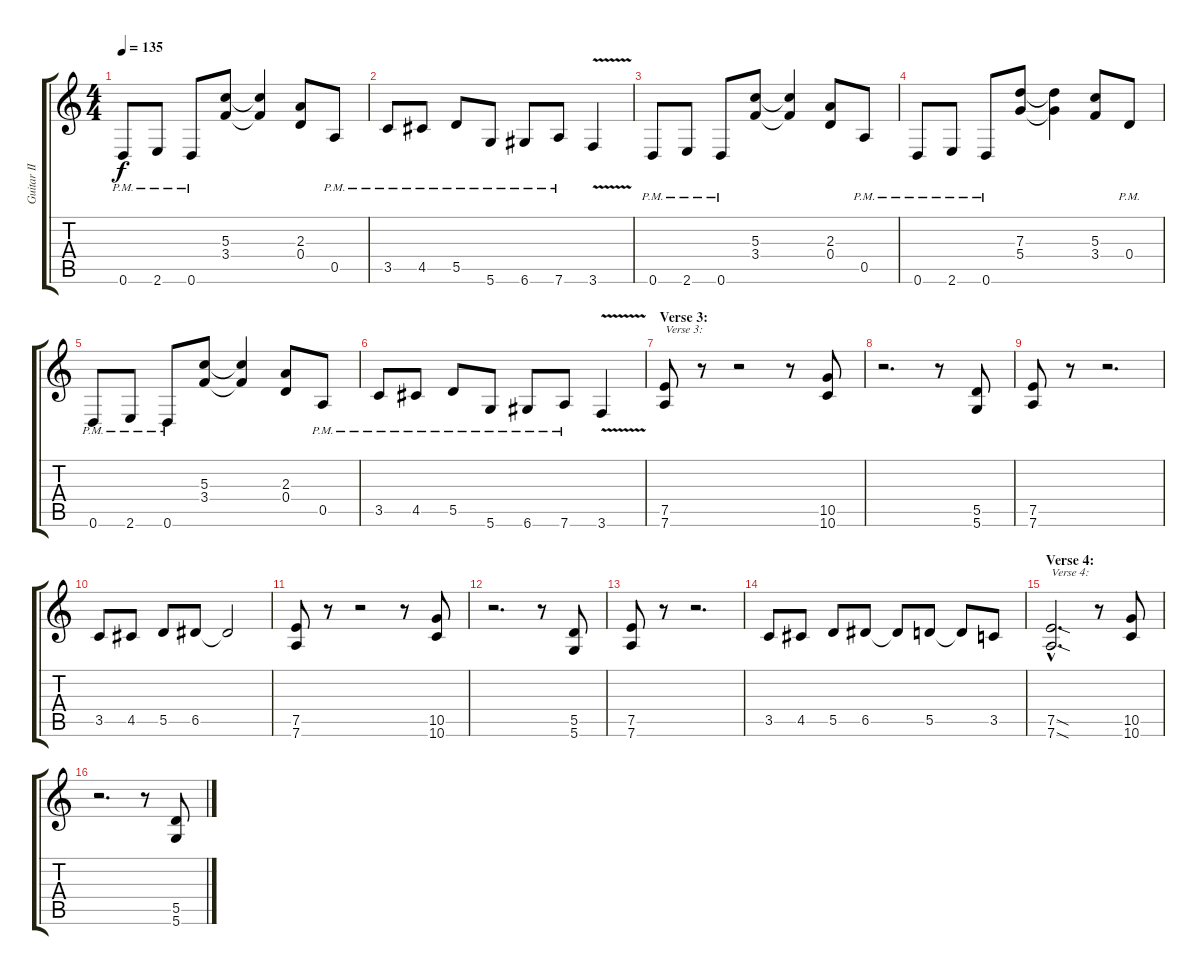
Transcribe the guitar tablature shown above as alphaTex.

\track ("Guitar II" "Guitar II") {instrument distortionguitar}
\staff {score tabs}
\tuning (E4 B3 G3 D3 A2 D2) {hide}
\ts (4 4)
\tempo 135
\clef g2
\ks c
0.6{pm}.8{dy f} 2.6{pm}.8 0.6{pm}.8 (5.3 3.4).8 (5.3{t} 3.4{t}).4 (2.3 0.4).8 0.5{pm}.8 |
3.5{pm}.8 4.5{pm}.8 5.5{pm}.8 5.6{pm}.8 6.6{pm}.8 7.6{pm}.8 3.6{v}.4 |
0.6{pm}.8 2.6{pm}.8 0.6{pm}.8 (5.3 3.4).8 (5.3{t} 3.4{t}).4 (2.3 0.4).8 0.5{pm}.8 |
0.6{pm}.8 2.6{pm}.8 0.6{pm}.8 (7.3 5.4).8 (7.3{t} 5.4{t}).4 (5.3 3.4).8 0.4{pm}.8 |
0.6{pm}.8 2.6{pm}.8 0.6{pm}.8 (5.3 3.4).8 (5.3{t} 3.4{t}).4 (2.3 0.4).8 0.5{pm}.8 |
3.5{pm}.8 4.5{pm}.8 5.5{pm}.8 5.6{pm}.8 6.6{pm}.8 7.6{pm}.8 3.6{v}.4 |
\section ("" "Verse 3:")
(7.5 7.6).8{txt "Verse 3:"} r.8 r.2 r.8 (10.5 10.6).8 |
r.2{d} r.8 (5.5 5.6).8 |
(7.5 7.6).8 r.8 r.2{d} |
3.5.8 4.5.8 5.5.8 6.5.8 6.5{t}.2 |
(7.5 7.6).8 r.8 r.2 r.8 (10.5 10.6).8 |
r.2{d} r.8 (5.5 5.6).8 |
(7.5 7.6).8 r.8 r.2{d} |
3.5.8 4.5.8 5.5.8 6.5.8 6.5{t}.8 5.5.8 5.5{t}.8 3.5.8 |
\section ("" "Verse 4:")
(7.5{sod hac} 7.6{sod hac}).2{d txt "Verse 4:"} r.8 (10.5 10.6).8 |
r.2{d} r.8 (5.5 5.6).8
